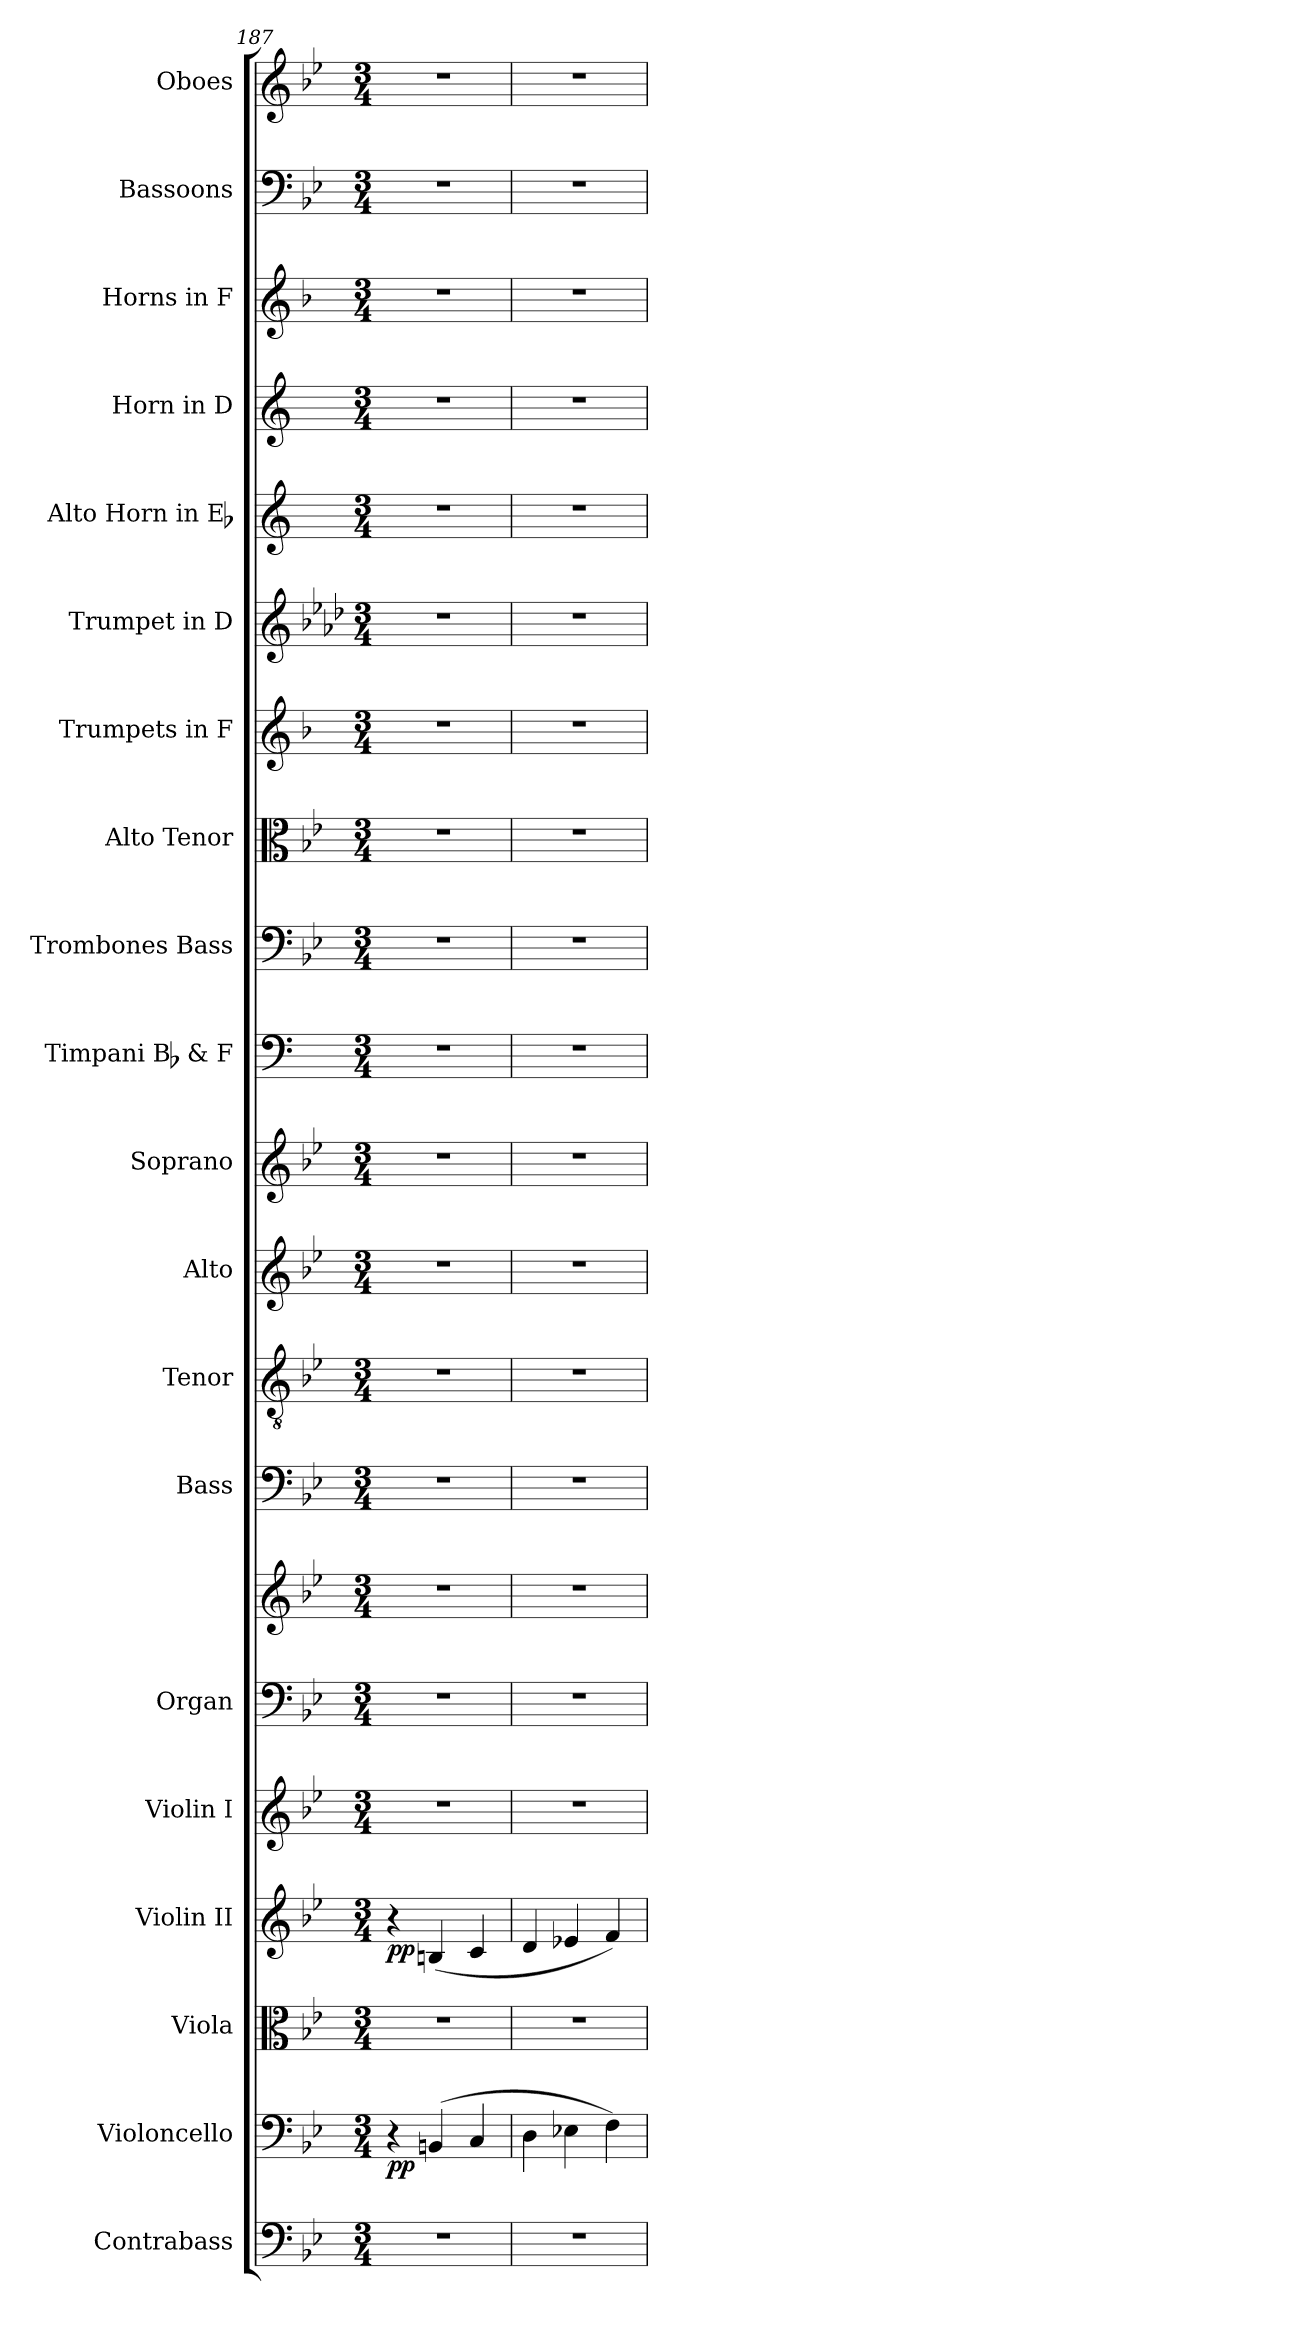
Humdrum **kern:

**kern	**kern	**dynam	**kern	**kern	**dynam	**kern	**kern	**kern	**kern	**kern	**kern	**kern	**kern	**kern	**kern	**kern	**kern	**kern	**kern	**kern	**kern	**kern
*part20	*part19	*part19	*part18	*part17	*part17	*part16	*part15	*part15	*part14	*part13	*part12	*part11	*part10	*part9	*part8	*part7	*part6	*part5	*part4	*part3	*part2	*part1
*staff21	*staff20	*staff20	*staff19	*staff18	*staff18	*staff17	*staff16	*staff15	*staff14	*staff13	*staff12	*staff11	*staff10	*staff9	*staff8	*staff7	*staff6	*staff5	*staff4	*staff3	*staff2	*staff1
*I"Contrabass	*I"Violoncello	*	*I"Viola	*I"Violin II	*	*I"Violin I	*I"Organ	*	*I"Bass	*I"Tenor	*I"Alto	*I"Soprano	*I"Timpani Bb & F	*I"Trombones  Bass	*I"Alto Tenor	*I"Trumpets in F	*I"Trumpet in D	*I"Alto Horn in Eb	*I"Horn in D	*I"Horns in F	*I"Bassoons	*I"Oboes
*I'Cb.	*I'Vc.	*	*I'Vla.	*I'Vln. II	*	*I'Vln. I	*I'Org.	*	*I'B.	*I'T.	*I'A.	*I'S.	*I'Timp.	*	*	*	*	*	*	*I'Hn.	*I'Bsn.	*I'Ob.
!!LO:PB:g=z
*clefF4	*clefF4	*	*clefC3	*clefG2	*	*clefG2	*clefF4	*clefG2	*clefF4	*clefGv2	*clefG2	*clefG2	*clefF4	*clefF4	*clefC3	*clefG2	*clefG2	*clefG2	*clefG2	*clefG2	*clefF4	*clefG2
*ITrd7c12	*	*	*	*	*	*	*	*	*	*ITrd7c12	*	*	*	*	*	*ITrd4c7	*ITrd-1c-2	*ITrd5c8	*ITrd6c10	*ITrd4c7	*	*
*k[b-e-]	*k[b-e-]	*	*k[b-e-]	*k[b-e-]	*	*k[b-e-]	*k[b-e-]	*k[b-e-]	*k[b-e-]	*k[b-e-]	*k[b-e-]	*k[b-e-]	*k[]	*k[b-e-]	*k[b-e-]	*k[b-e-]	*k[b-e-]	*k[f#c#g#d#]	*k[f#c#]	*k[b-e-]	*k[b-e-]	*k[b-e-]
*B-:	*B-:	*	*B-:	*B-:	*	*B-:	*B-:	*B-:	*B-:	*B-:	*B-:	*B-:	*C:	*B-:	*B-:	*B-:	*B-:	*E:	*D:	*B-:	*B-:	*B-:
*M3/4	*M3/4	*	*M3/4	*M3/4	*	*M3/4	*M3/4	*M3/4	*M3/4	*M3/4	*M3/4	*M3/4	*M3/4	*M3/4	*M3/4	*M3/4	*M3/4	*M3/4	*M3/4	*M3/4	*M3/4	*M3/4
=187	=187	=187	=187	=187	=187	=187	=187	=187	=187	=187	=187	=187	=187	=187	=187	=187	=187	=187	=187	=187	=187	=187
!LO:N:vis=1	!	!	!LO:N:vis=1	!	!	!LO:N:vis=1	!LO:N:vis=1	!LO:N:vis=1	!LO:N:vis=1	!LO:N:vis=1	!LO:N:vis=1	!LO:N:vis=1	!LO:N:vis=1	!LO:N:vis=1	!LO:N:vis=1	!LO:N:vis=1	!LO:N:vis=1	!LO:N:vis=1	!LO:N:vis=1	!LO:N:vis=1	!LO:N:vis=1	!LO:N:vis=1
2.r	4r	pp	2.r	4r	pp	2.r	2.r	2.r	2.r	2.r	2.r	2.r	2.r	2.r	2.r	2.r	2.r	2.r	2.r	2.r	2.r	2.r
.	(4BBni/	.	.	(4Bni/	.	.	.	.	.	.	.	.	.	.	.	.	.	.	.	.	.	.
.	4Ci/	.	.	4ci/	.	.	.	.	.	.	.	.	.	.	.	.	.	.	.	.	.	.
=188	=188	=188	=188	=188	=188	=188	=188	=188	=188	=188	=188	=188	=188	=188	=188	=188	=188	=188	=188	=188	=188	=188
!LO:N:vis=1	!	!	!LO:N:vis=1	!	!	!LO:N:vis=1	!LO:N:vis=1	!LO:N:vis=1	!LO:N:vis=1	!LO:N:vis=1	!LO:N:vis=1	!LO:N:vis=1	!LO:N:vis=1	!LO:N:vis=1	!LO:N:vis=1	!LO:N:vis=1	!LO:N:vis=1	!LO:N:vis=1	!LO:N:vis=1	!LO:N:vis=1	!LO:N:vis=1	!LO:N:vis=1
2.r	4Di\	.	2.r	4di/	.	2.r	2.r	2.r	2.r	2.r	2.r	2.r	2.r	2.r	2.r	2.r	2.r	2.r	2.r	2.r	2.r	2.r
.	4E-Xi\	.	.	4e-Xi/	.	.	.	.	.	.	.	.	.	.	.	.	.	.	.	.	.	.
.	4Fi\)	.	.	4fi/)	.	.	.	.	.	.	.	.	.	.	.	.	.	.	.	.	.	.
=	=	=	=	=	=	=	=	=	=	=	=	=	=	=	=	=	=	=	=	=	=	=
*-	*-	*-	*-	*-	*-	*-	*-	*-	*-	*-	*-	*-	*-	*-	*-	*-	*-	*-	*-	*-	*-	*-
